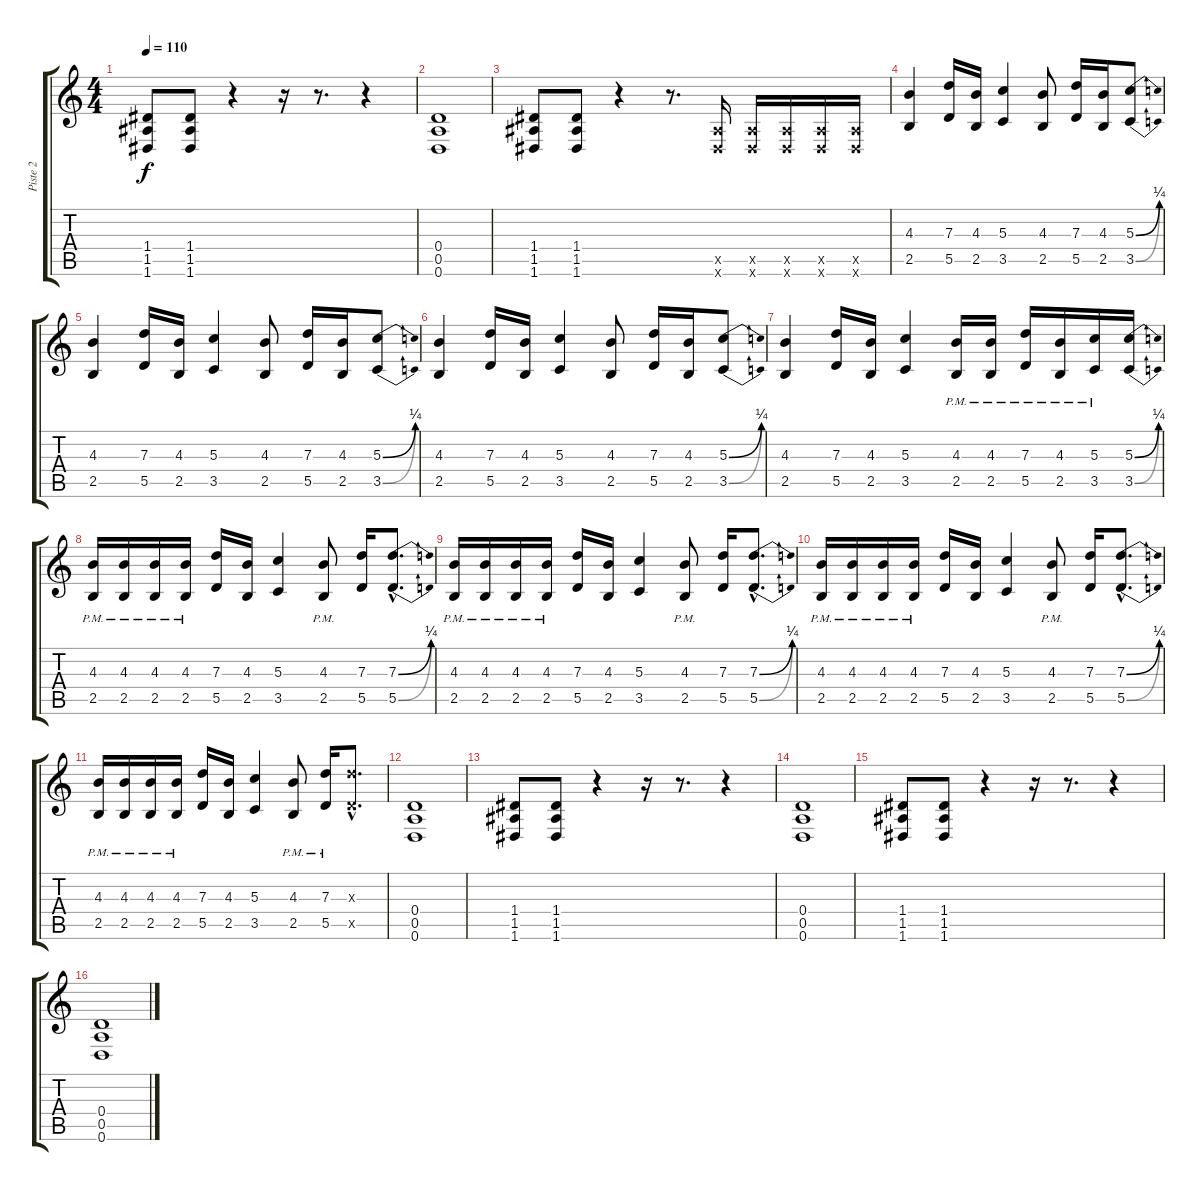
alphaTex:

\track ("Piste 2" "Piste 2") {instrument distortionguitar}
\staff {score tabs}
\tuning (E4 B3 G3 D3 A2 D2) {hide}
\ts (4 4)
\tempo 110
\clef g2
\ks c
(1.4 1.5 1.6).8{dy f} (1.4 1.5 1.6).8 r.4 r.16 r.8{d} r.4 |
(0.4 0.5 0.6).1 |
(1.4 1.5 1.6).8 (1.4 1.5 1.6).8 r.4 r.8{d} (1.5{x} 1.6{x}).16 (1.5{x} 1.6{x}).16 (1.5{x} 1.6{x}).16 (1.5{x} 1.6{x}).16 (1.5{x} 1.6{x}).16 |
(4.3 2.5).4 (7.3 5.5).16 (4.3 2.5).16 (5.3 3.5).4 (4.3 2.5).8 (7.3 5.5).16 (4.3 2.5).16 (5.3{be (bend 0 0 60 1)} 3.5{be (bend 0 0 60 1)}).8 |
(4.3 2.5).4 (7.3 5.5).16 (4.3 2.5).16 (5.3 3.5).4 (4.3 2.5).8 (7.3 5.5).16 (4.3 2.5).16 (5.3{be (bend 0 0 60 1)} 3.5{be (bend 0 0 60 1)}).8 |
(4.3 2.5).4 (7.3 5.5).16 (4.3 2.5).16 (5.3 3.5).4 (4.3 2.5).8 (7.3 5.5).16 (4.3 2.5).16 (5.3{be (bend 0 0 60 1)} 3.5{be (bend 0 0 60 1)}).8 |
(4.3 2.5).4 (7.3 5.5).16 (4.3 2.5).16 (5.3 3.5).4 (4.3{pm} 2.5{pm}).16 (4.3{pm} 2.5{pm}).16 (7.3{pm} 5.5{pm}).16 (4.3{pm} 2.5{pm}).16 (5.3{pm} 3.5{pm}).16 (5.3{be (bend 0 0 60 1)} 3.5{be (bend 0 0 60 1)}).16 |
(4.3{pm} 2.5{pm}).16 (4.3{pm} 2.5{pm}).16 (4.3{pm} 2.5{pm}).16 (4.3{pm} 2.5{pm}).16 (7.3 5.5).16 (4.3 2.5).16 (5.3 3.5).4 (4.3{pm} 2.5{pm}).8 (7.3 5.5).16 (7.3{be (bend 0 0 60 1) hac} 5.5{be (bend 0 0 60 1) hac}).8{d} |
(4.3{pm} 2.5{pm}).16 (4.3{pm} 2.5{pm}).16 (4.3{pm} 2.5{pm}).16 (4.3{pm} 2.5{pm}).16 (7.3 5.5).16 (4.3 2.5).16 (5.3 3.5).4 (4.3{pm} 2.5{pm}).8 (7.3 5.5).16 (7.3{be (bend 0 0 60 1) hac} 5.5{be (bend 0 0 60 1) hac}).8{d} |
(4.3{pm} 2.5{pm}).16 (4.3{pm} 2.5{pm}).16 (4.3{pm} 2.5{pm}).16 (4.3{pm} 2.5{pm}).16 (7.3 5.5).16 (4.3 2.5).16 (5.3 3.5).4 (4.3{pm} 2.5{pm}).8 (7.3 5.5).16 (7.3{be (bend 0 0 60 1) hac} 5.5{be (bend 0 0 60 1) hac}).8{d} |
(4.3{pm} 2.5{pm}).16 (4.3{pm} 2.5{pm}).16 (4.3{pm} 2.5{pm}).16 (4.3{pm} 2.5{pm}).16 (7.3 5.5).16 (4.3 2.5).16 (5.3 3.5).4 (4.3{pm} 2.5{pm}).8 (7.3{pm} 5.5{pm}).16 (7.3{hac x} 5.5{hac x}).8{d} |
(0.4 0.5 0.6).1 |
(1.4 1.5 1.6).8 (1.4 1.5 1.6).8 r.4 r.16 r.8{d} r.4 |
(0.4 0.5 0.6).1 |
(1.4 1.5 1.6).8 (1.4 1.5 1.6).8 r.4 r.16 r.8{d} r.4 |
(0.4 0.5 0.6).1
